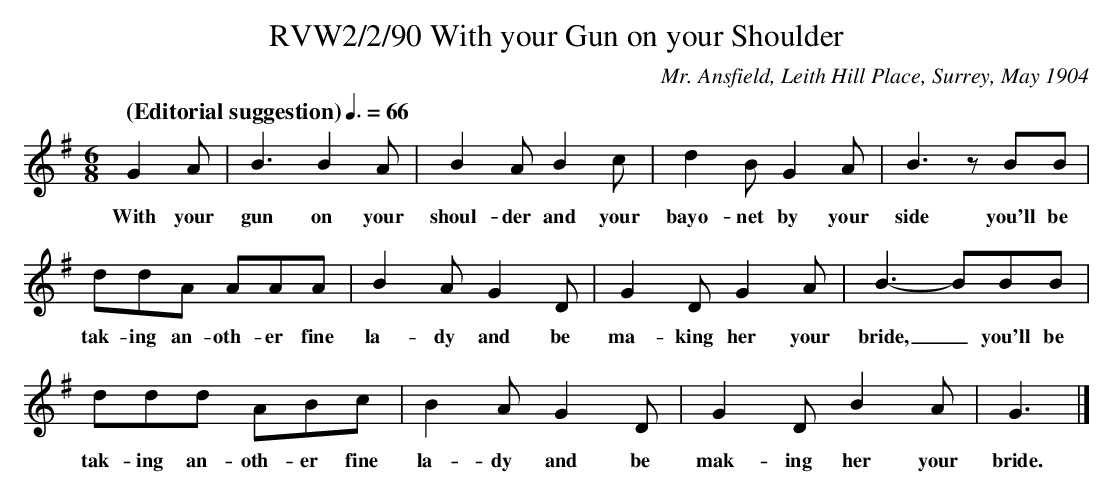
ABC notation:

X:1
T:RVW2/2/90 With your Gun on your Shoulder
C:Mr. Ansfield, Leith Hill Place, Surrey, May 1904
L:1/8
Q: "(Editorial suggestion)" 3/8=66
M:6/8
K:G
G2 A | B3 B2 A | B2 A B2 c | d2 B G2 A |B3 z BB |
w: With your gun on your shoul-der and your bayo-net by your side you'll be
ddA AAA | B2 A G2 D |G2 D G2 A | B3-BBB |
w: tak-ing an-oth-er fine la-dy and be ma-king her your bride,_ you'll be
ddd ABc | B2 A G2 D | G2 D B2 A |  G3 |]
w: tak-ing an-oth-er fine la-dy and be mak-ing her your bride.
